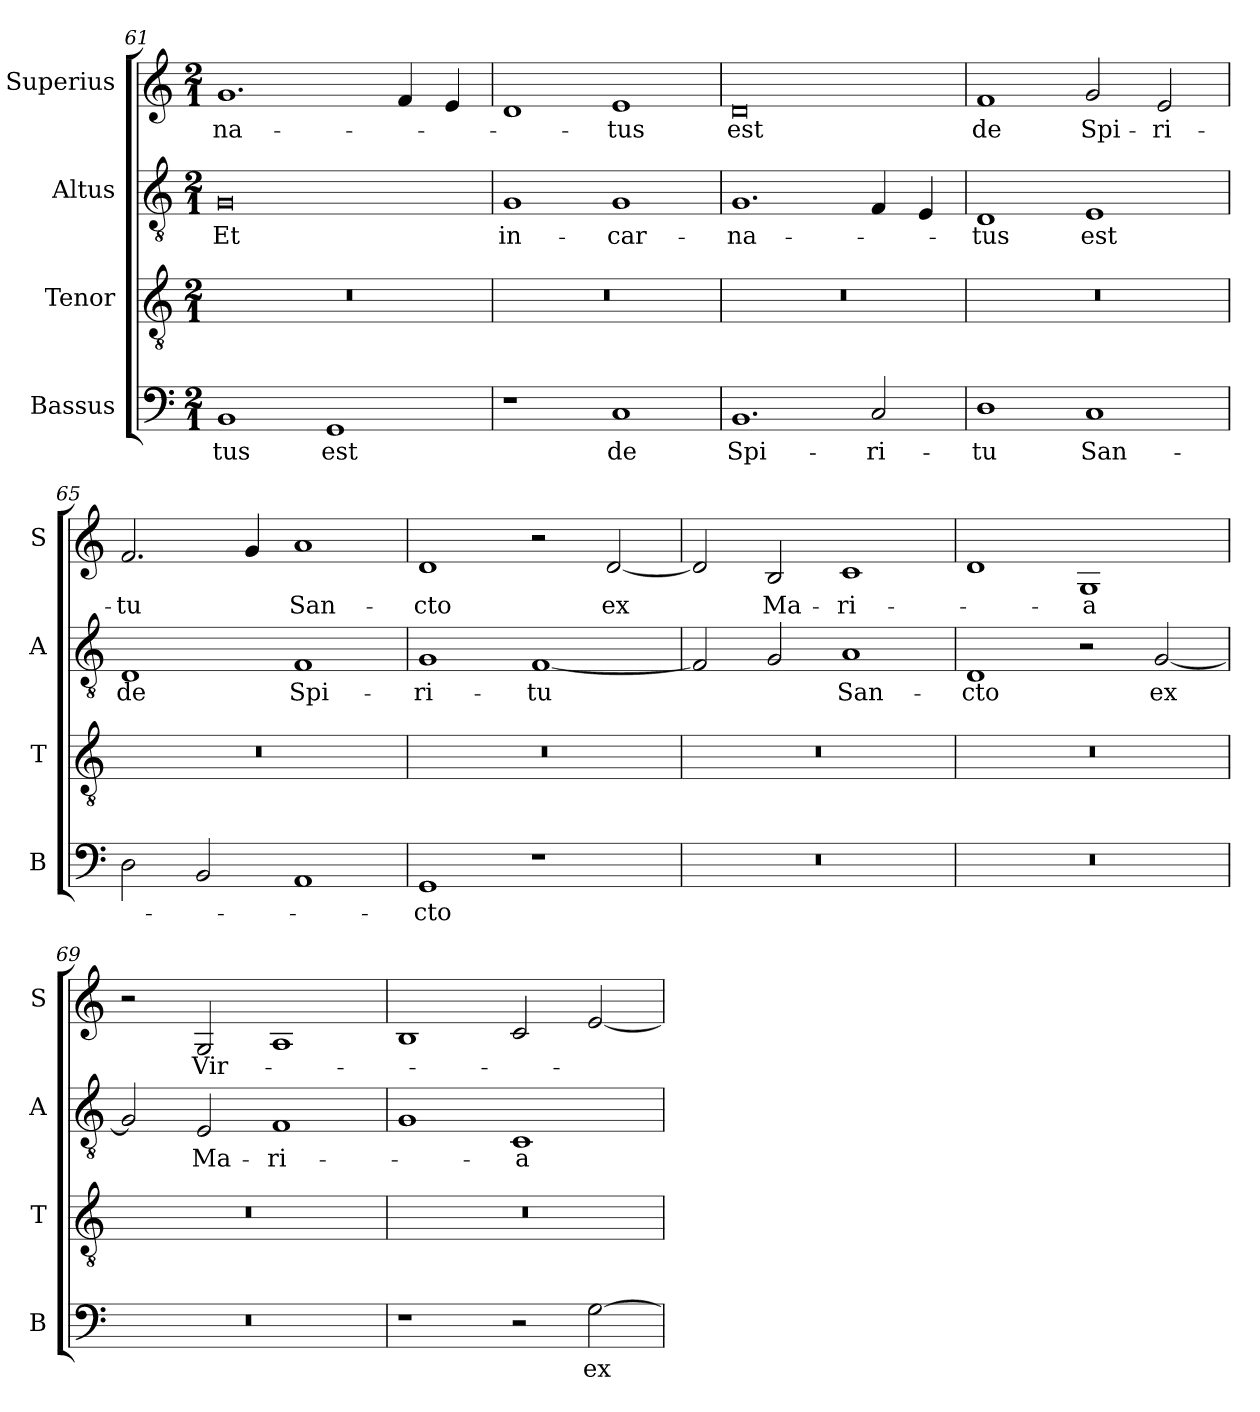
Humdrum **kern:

**kern	**text	**kern	**kern	**text	**kern	**text
*part4	*part4	*part3	*part2	*part2	*part1	*part1
*staff4	*staff4	*staff3	*staff2	*staff2	*staff1	*staff1
*I"Bassus	*	*I"Tenor	*I"Altus	*	*I"Superius	*
*I'B	*	*I'T	*I'A	*	*I'S	*
*clefF4	*	*clefGv2	*clefGv2	*	*clefG2	*
*k[]	*	*k[]	*k[]	*	*k[]	*
*M2/1	*	*M2/1	*M2/1	*	*M2/1	*
=61	=61	=61	=61	=61	=61	=61
1BB	-tus	0r	0G	Et	1.g	-na-
1GG	est	.	.	.	.	.
.	.	.	.	.	4f	.
.	.	.	.	.	4e	.
=62	=62	=62	=62	=62	=62	=62
1r	.	0r	1G	in-	1d	.
1C	de	.	1G	-car-	1e	-tus
=63	=63	=63	=63	=63	=63	=63
1.BB	Spi-	0r	1.G	-na-	0d	est
2C	-ri-	.	4F	.	.	.
.	.	.	4E	.	.	.
=64	=64	=64	=64	=64	=64	=64
1D	-tu	0r	1D	-tus	1f	de
1C	San-	.	1E	est	2g	Spi-
.	.	.	.	.	2e	-ri-
=65	=65	=65	=65	=65	=65	=65
!	!	!	!	!LO:LY:i	!	!
2D	.	0r	1D	de	2.f	-tu
2BB	.	.	.	.	.	.
.	.	.	.	.	4g	.
!	!	!	!	!LO:LY:i	!	!
1AA	.	.	1F	Spi-	1a	San-
=66	=66	=66	=66	=66	=66	=66
!	!	!	!	!LO:LY:i	!	!
1GG	-cto	0r	1G	-ri-	1d	-cto
!	!	!	!	!LO:LY:i	!	!
1r	.	.	[1F	-tu	2r	.
.	.	.	.	.	[2d	ex
=67	=67	=67	=67	=67	=67	=67
0r	.	0r	2F]	.	2d]	.
.	.	.	2G	.	2B	Ma-
!	!	!	!	!LO:LY:i	!	!
.	.	.	1A	San-	1c	-ri-
=68	=68	=68	=68	=68	=68	=68
!	!	!	!	!LO:LY:i	!	!
0r	.	0r	1D	-cto	1d	.
.	.	.	2r	.	1G	-a
.	.	.	[2G	ex	.	.
=69	=69	=69	=69	=69	=69	=69
0r	.	0r	2G]	.	2r	.
.	.	.	2E	Ma-	2G	Vir-
.	.	.	1F	-ri-	1A	.
=70	=70	=70	=70	=70	=70	=70
1r	.	0r	1G	.	1B	.
2r	.	.	1C	-a	2c	.
[2G	ex	.	.	.	[2e	.
=	=	=	=	=	=	=
*-	*-	*-	*-	*-	*-	*-
